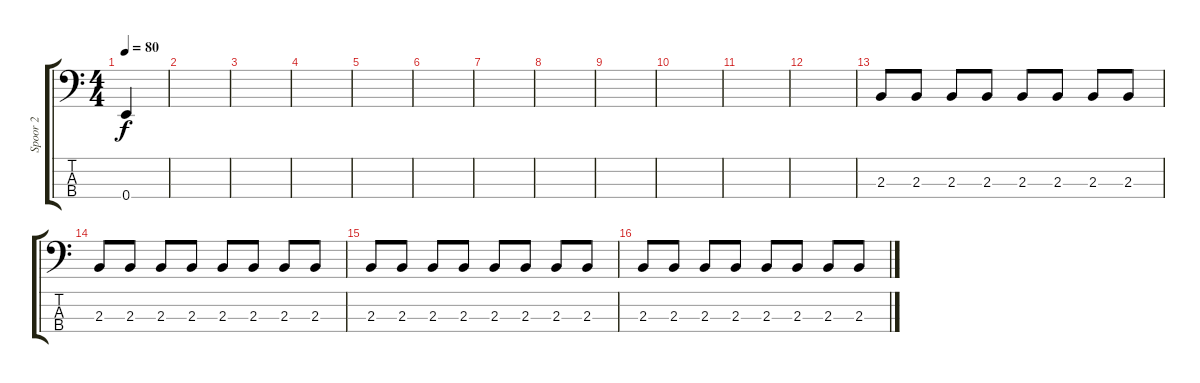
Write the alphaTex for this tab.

\track ("Spoor 2" "Spoor 2") {instrument electricbasspick}
\staff {score tabs}
\tuning (G2 D2 A1 E1) {hide}
\ts (4 4)
\tempo 80
\clef f4
\ks c
0.4.4{dy f} |
|
|
|
|
|
|
|
|
|
|
|
2.3.8 2.3.8 2.3.8 2.3.8 2.3.8 2.3.8 2.3.8 2.3.8 |
2.3.8 2.3.8 2.3.8 2.3.8 2.3.8 2.3.8 2.3.8 2.3.8 |
2.3.8 2.3.8 2.3.8 2.3.8 2.3.8 2.3.8 2.3.8 2.3.8 |
2.3.8 2.3.8 2.3.8 2.3.8 2.3.8 2.3.8 2.3.8 2.3.8
